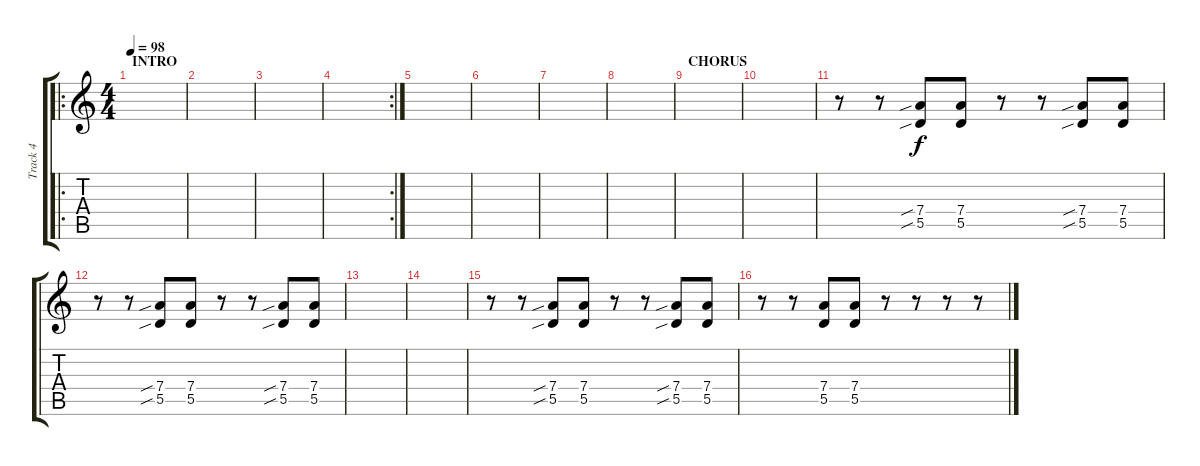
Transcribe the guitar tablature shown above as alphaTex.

\track ("Track 4" "Track 4") {instrument distortionguitar}
\staff {score tabs}
\tuning (E4 B3 G3 D3 A2 D2) {hide}
\ro
\ts (4 4)
\section ("" "INTRO")
\tempo 98
\clef g2
\ks c
|
|
|
\rc 2
|
|
|
|
|
\section ("" "CHORUS")
|
|
r.8 r.8 (7.4{sib} 5.5{sib}).8 (7.4 5.5).8 r.8 r.8 (7.4{sib} 5.5{sib}).8 (7.4 5.5).8 |
r.8 r.8 (7.4{sib} 5.5{sib}).8 (7.4 5.5).8 r.8 r.8 (7.4{sib} 5.5{sib}).8 (7.4 5.5).8 |
|
|
r.8 r.8 (7.4{sib} 5.5{sib}).8 (7.4 5.5).8 r.8 r.8 (7.4{sib} 5.5{sib}).8 (7.4 5.5).8 |
r.8 r.8 (7.4 5.5).8 (7.4 5.5).8 r.8 r.8 r.8 r.8
